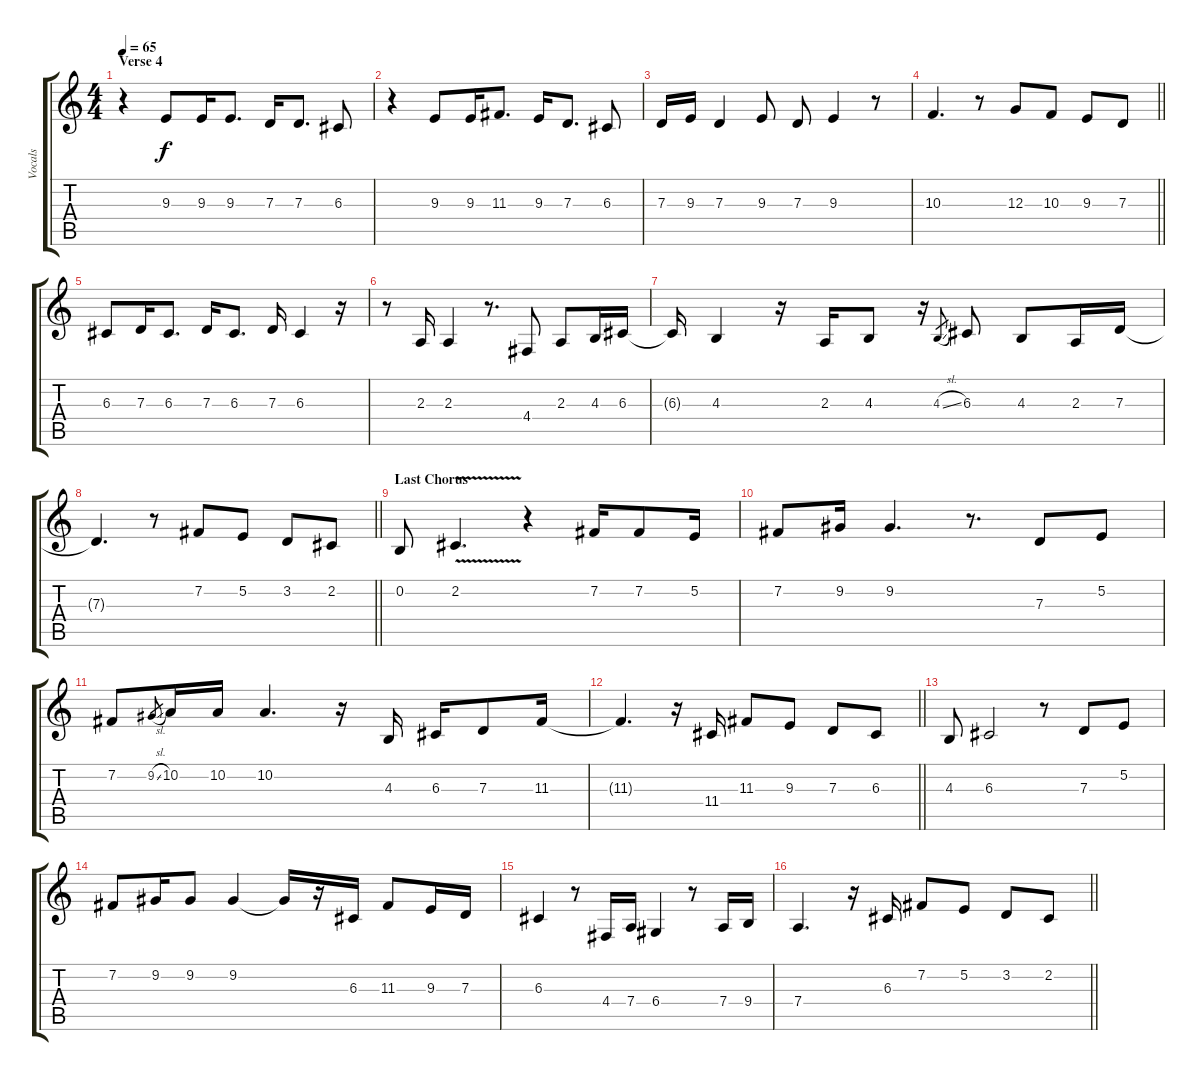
\track ("Vocals" "Vocals") {instrument lead6voice}
\staff {score tabs}
\tuning (E4 B3 G3 D3 A2 E2) {hide}
\ts (4 4)
\section ("" "Verse 4")
\tempo 65
\clef g2
\ks c
r.4{dy f} 9.3.8 9.3.16 9.3.8{d} 7.3.16 7.3.8{d} 6.3.8 |
r.4 9.3.8 9.3.16 11.3.8{d} 9.3.16 7.3.8{d} 6.3.8 |
7.3.16 9.3.16 7.3.4 9.3.8 7.3.8 9.3.4 r.8 |
\barLineRight lightlight
10.3.4{d} r.8 12.3.8 10.3.8 9.3.8 7.3.8 |
6.3.8 7.3.16 6.3.8{d} 7.3.16 6.3.8{d} 7.3.16 6.3.4 r.16 |
r.8 2.3.16 2.3.4 r.8{d} 4.4.8 2.3.8 4.3.16 6.3.16 |
6.3{t}.16 4.3.4 r.16 2.3.16 4.3.8 r.16 4.3{sl}.8{gr} 6.3.8 4.3.8 2.3.16 7.3.16 |
\barLineRight lightlight
7.3{t}.4{d} r.8 7.2.8 5.2.8 3.2.8 2.2.8 |
\section ("" "Last Chorus")
0.2.8 2.2{v}.4{d} r.4 7.2.16 7.2.8 5.2.16 |
7.2.8 9.2.16 9.2.4{d} r.8{d} 7.3.8 5.2.8 |
7.2.8 9.2{sl}.8{gr} 10.2.16 10.2.16 10.2.4{d} r.16 4.3.16 6.3.16 7.3.8 11.3.16 |
\barLineRight lightlight
11.3{t}.4{d} r.16 11.4.16 11.3.8 9.3.8 7.3.8 6.3.8 |
4.3.8 6.3.2 r.8 7.3.8 5.2.8 |
7.2.8 9.2.16 9.2.8 9.2.4 9.2{t}.16 r.16 6.3.16 11.3.8 9.3.16 7.3.16 |
6.3.4 r.8 4.4.16 7.4.16 6.4.4 r.8 7.4.16 9.4.16 |
\barLineRight lightlight
7.4.4{d} r.16 6.3.16 7.2.8 5.2.8 3.2.8 2.2.8
